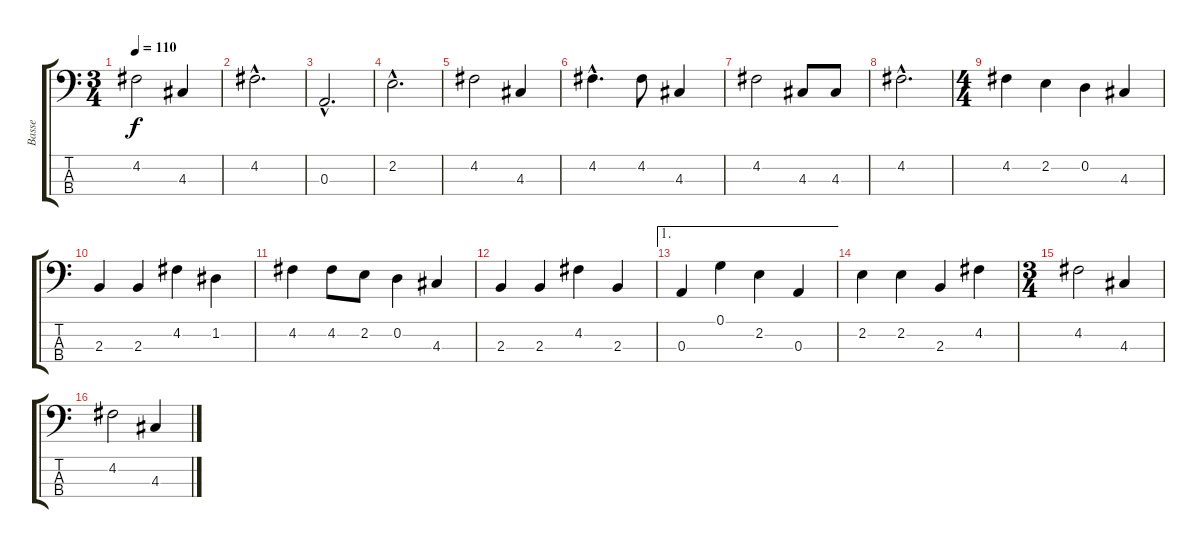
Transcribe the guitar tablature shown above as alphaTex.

\track ("Basse" "Basse") {instrument fretlessbass}
\staff {score tabs}
\tuning (G2 D2 A1 E1) {hide}
\ts (3 4)
\tempo 110
\clef f4
\ks c
4.2.2{dy f} 4.3.4 |
4.2{hac}.2{d} |
0.3{hac}.2{d} |
2.2{hac}.2{d} |
4.2.2 4.3.4 |
4.2{hac}.4{d} 4.2.8 4.3.4 |
4.2.2 4.3.8 4.3.8 |
4.2{hac}.2{d} |
\ts (4 4)
4.2.4 2.2.4 0.2.4 4.3.4 |
2.3.4 2.3.4 4.2.4 1.2.4 |
4.2.4 4.2.8 2.2.8 0.2.4 4.3.4 |
2.3.4 2.3.4 4.2.4 2.3.4 |
\ae 1
0.3.4 0.1.4 2.2.4 0.3.4 |
2.2.4 2.2.4 2.3.4 4.2.4 |
\ts (3 4)
4.2.2 4.3.4 |
4.2.2 4.3.4
